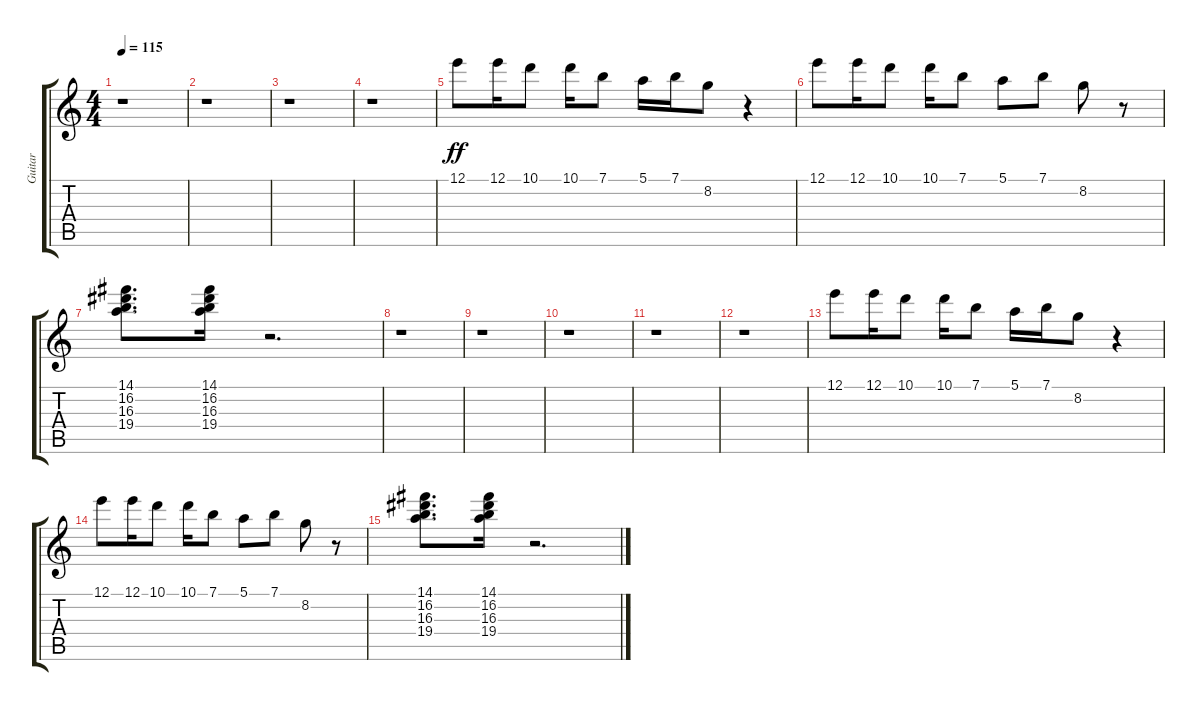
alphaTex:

\track ("Guitar          " "Guitar    ") {instrument overdrivenguitar}
\staff {score tabs}
\tuning (E4 B3 G3 D3 A2 E2) {hide}
\ts (4 4)
\tempo 115
\clef g2
\ks c
r.1{dy ff} |
r.1 |
r.1 |
r.1 |
12.1.8 12.1.16 10.1.8 10.1.16 7.1.8 5.1.16 7.1.16 8.2.8 r.4 |
12.1.8 12.1.16 10.1.8 10.1.16 7.1.8 5.1.8 7.1.8 8.2.8 r.8 |
(14.1 16.2 16.3 19.4).8{d} (14.1 16.2 16.3 19.4).16 r.2{d} |
r.1 |
r.1 |
r.1 |
r.1 |
r.1 |
12.1.8 12.1.16 10.1.8 10.1.16 7.1.8 5.1.16 7.1.16 8.2.8 r.4 |
12.1.8 12.1.16 10.1.8 10.1.16 7.1.8 5.1.8 7.1.8 8.2.8 r.8 |
(14.1 16.2 16.3 19.4).8{d} (14.1 16.2 16.3 19.4).16 r.2{d}
